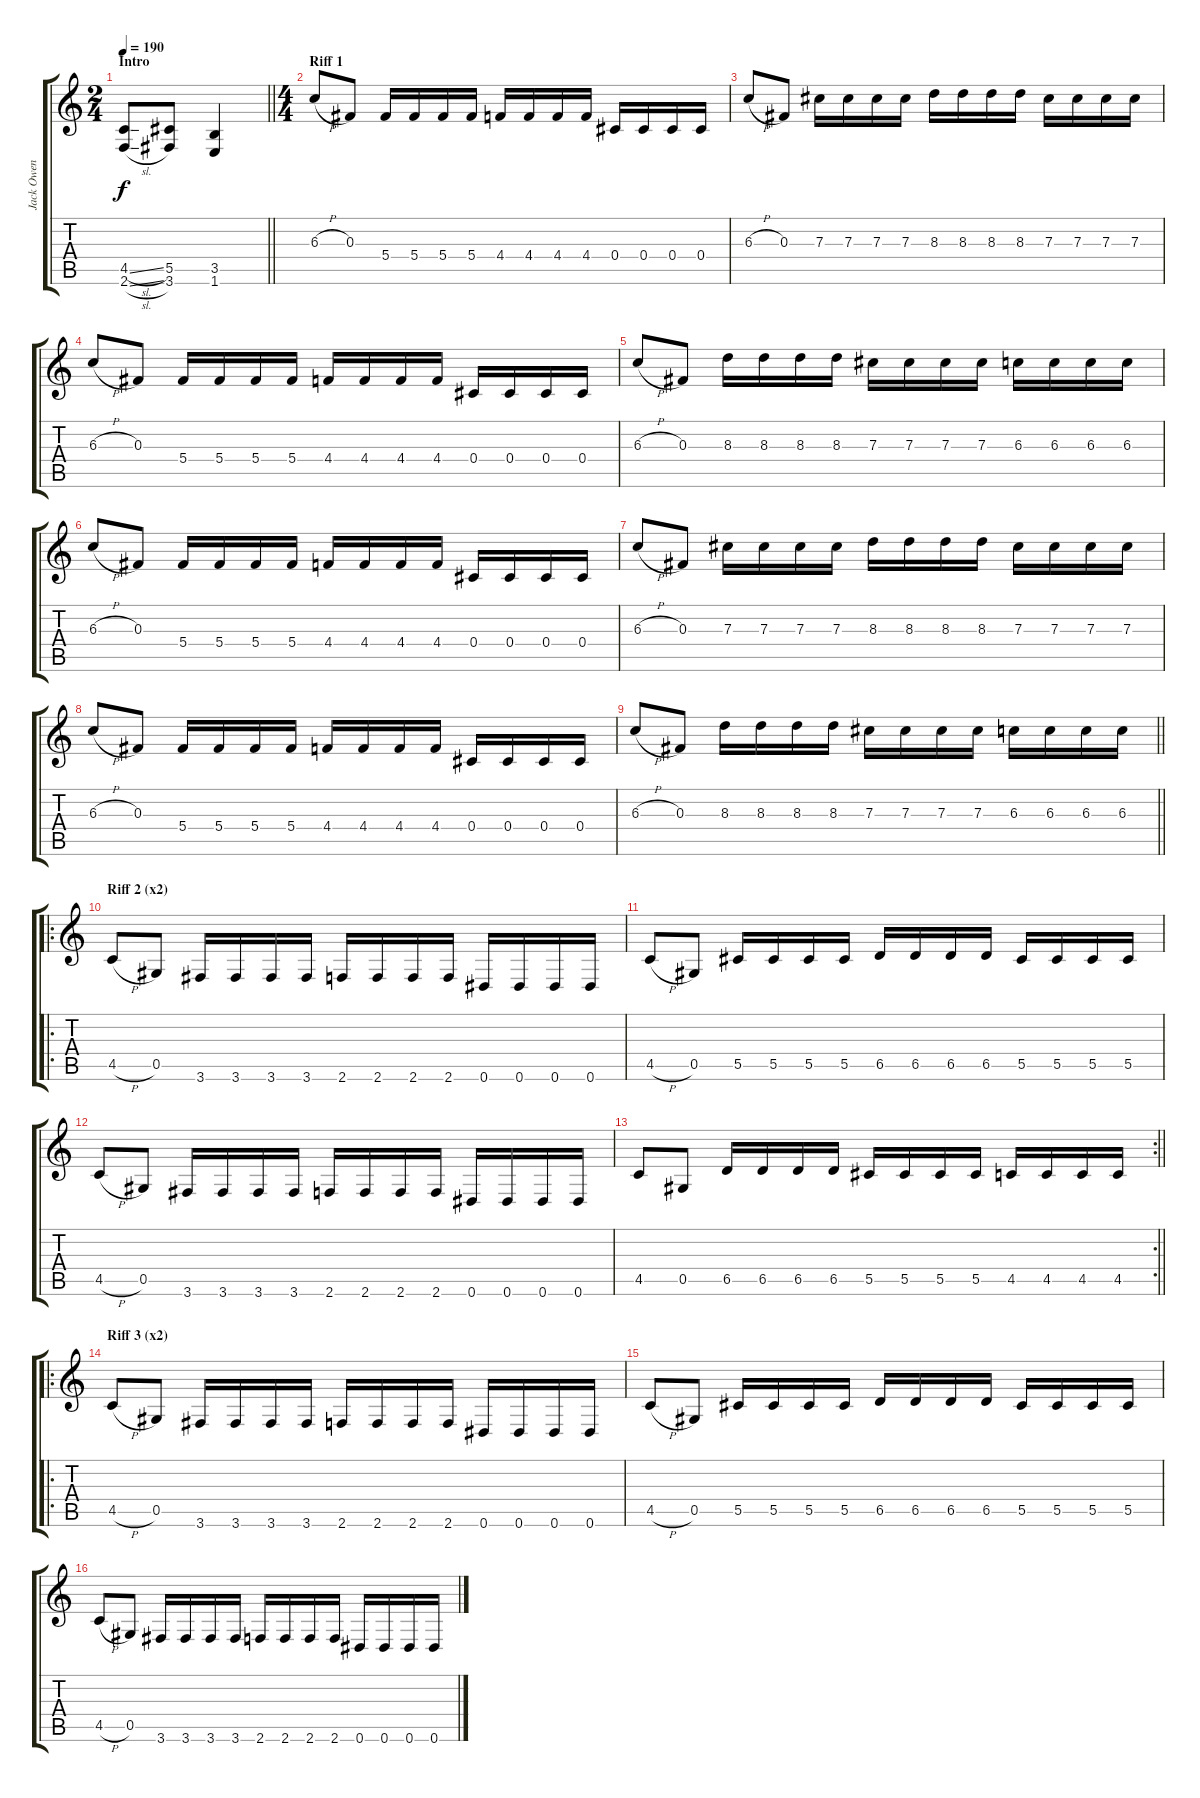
\track ("Jack Owen" "Jack Owen") {instrument distortionguitar}
\staff {score tabs}
\tuning (Eb4 Bb3 Gb3 Db3 Ab2 Eb2) {hide}
\ts (2 4)
\section ("" "Intro")
\tempo 190
\clef g2
\barLineRight lightlight
\ks c
(4.5{sl} 2.6{sl}).8{dy f instrument distortionguitar} (5.5 3.6).8 (3.5 1.6).4 |
\ts (4 4)
\section ("" "Riff 1")
6.3{h}.8 0.3.8 5.4.16 5.4.16 5.4.16 5.4.16 4.4.16 4.4.16 4.4.16 4.4.16 0.4.16 0.4.16 0.4.16 0.4.16 |
6.3{h}.8 0.3.8 7.3.16 7.3.16 7.3.16 7.3.16 8.3.16 8.3.16 8.3.16 8.3.16 7.3.16 7.3.16 7.3.16 7.3.16 |
6.3{h}.8 0.3.8 5.4.16 5.4.16 5.4.16 5.4.16 4.4.16 4.4.16 4.4.16 4.4.16 0.4.16 0.4.16 0.4.16 0.4.16 |
6.3{h}.8 0.3.8 8.3.16 8.3.16 8.3.16 8.3.16 7.3.16 7.3.16 7.3.16 7.3.16 6.3.16 6.3.16 6.3.16 6.3.16 |
6.3{h}.8 0.3.8 5.4.16 5.4.16 5.4.16 5.4.16 4.4.16 4.4.16 4.4.16 4.4.16 0.4.16 0.4.16 0.4.16 0.4.16 |
6.3{h}.8 0.3.8 7.3.16 7.3.16 7.3.16 7.3.16 8.3.16 8.3.16 8.3.16 8.3.16 7.3.16 7.3.16 7.3.16 7.3.16 |
6.3{h}.8 0.3.8 5.4.16 5.4.16 5.4.16 5.4.16 4.4.16 4.4.16 4.4.16 4.4.16 0.4.16 0.4.16 0.4.16 0.4.16 |
\barLineRight lightlight
6.3{h}.8 0.3.8 8.3.16 8.3.16 8.3.16 8.3.16 7.3.16 7.3.16 7.3.16 7.3.16 6.3.16 6.3.16 6.3.16 6.3.16 |
\ro
\section ("" "Riff 2 (x2)")
4.5{h}.8 0.5.8 3.6.16 3.6.16 3.6.16 3.6.16 2.6.16 2.6.16 2.6.16 2.6.16 0.6.16 0.6.16 0.6.16 0.6.16 |
4.5{h}.8 0.5.8 5.5.16 5.5.16 5.5.16 5.5.16 6.5.16 6.5.16 6.5.16 6.5.16 5.5.16 5.5.16 5.5.16 5.5.16 |
4.5{h}.8 0.5.8 3.6.16 3.6.16 3.6.16 3.6.16 2.6.16 2.6.16 2.6.16 2.6.16 0.6.16 0.6.16 0.6.16 0.6.16 |
\rc 2
\barLineRight lightlight
4.5.8 0.5.8 6.5.16 6.5.16 6.5.16 6.5.16 5.5.16 5.5.16 5.5.16 5.5.16 4.5.16 4.5.16 4.5.16 4.5.16 |
\ro
\section ("" "Riff 3 (x2)")
4.5{h}.8 0.5.8 3.6.16 3.6.16 3.6.16 3.6.16 2.6.16 2.6.16 2.6.16 2.6.16 0.6.16 0.6.16 0.6.16 0.6.16 |
4.5{h}.8 0.5.8 5.5.16 5.5.16 5.5.16 5.5.16 6.5.16 6.5.16 6.5.16 6.5.16 5.5.16 5.5.16 5.5.16 5.5.16 |
4.5{h}.8 0.5.8 3.6.16 3.6.16 3.6.16 3.6.16 2.6.16 2.6.16 2.6.16 2.6.16 0.6.16 0.6.16 0.6.16 0.6.16
